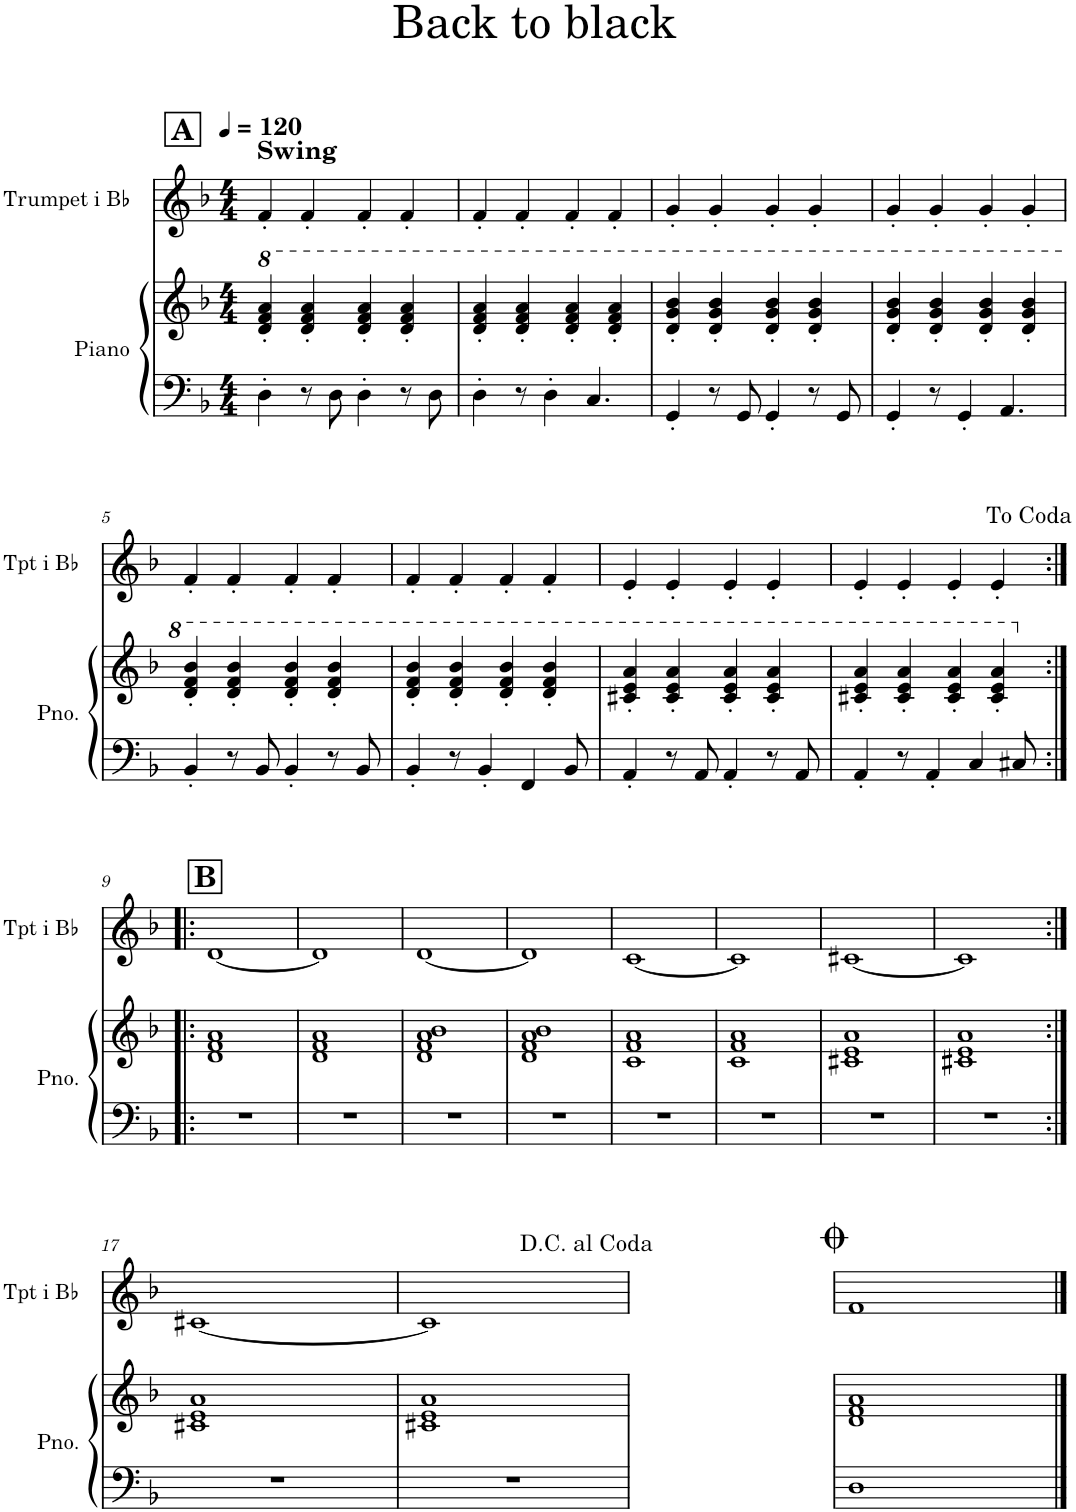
**kern	**kern	**kern	**kern	**kern	**kern	**kern
*part6	*part5	*part5	*part4	*part3	*part2	*part1
*staff7	*staff6	*staff5	*staff4	*staff3	*staff2	*staff1
*I"Tuba	*I"Piano	*	*I"Trombone	*I"Trombone	*I"Trumpet i Bb	*I"Alto Saxophone
*I'Tba.	*I'Pno.	*	*I'Tbn.	*I'Tbn.	*I'Tpt i Bb	*I'A. Sax.
*stria5	*	*	*stria5	*stria5	*	*stria5
*clefF4	*clefF4	*clefG2	*clefF4	*clefF4	*clefG2	*clefG2
*	*	*	*	*	*Trd1c2	*Trd5c9
*k[b-]	*k[b-]	*k[b-]	*k[b-]	*k[b-]	*k[b-]	*k[b-]
*M4/4	*M4/4	*M4/4	*M4/4	*M4/4	*M4/4	*M4/4
*MM120	*MM120	*MM120	*MM120	*MM120	*MM120	*MM120
*	*	*8va	*	*	*	*
!!LO:REH:place=s1:a:B:cj:fs=14:t=A
=1	=1	=1	=1	=1	=1	=1
!	!	!	!	!	!	!LO:TX:a:B:t=Swing
4DD'	4D'\	4dd/' 4ff/' 4aa/'	4D'	4A'	4f'/	4f'
8r	8r	4dd/' 4ff/' 4aa/'	4D'	4A'	4f'/	4f'
8DD	8D\	.	.	.	.	.
4DD'	4D'\	4dd/' 4ff/' 4aa/'	4D'	4A'	4f'/	4f'
8r	8r	4dd/' 4ff/' 4aa/'	4D'	4A'	4f'/	4f'
8DD	8D\	.	.	.	.	.
=2	=2	=2	=2	=2	=2	=2
4DD'	4D'\	4dd/' 4ff/' 4aa/'	4D'	4A'	4f'/	4f'
8r	8r	4dd/' 4ff/' 4aa/'	4D'	4A'	4f'/	4f'
4DD'	4D'\	.	.	.	.	.
.	.	4dd/' 4ff/' 4aa/'	4D'	4A'	4f'/	4f'
4.CC	4.C/	.	.	.	.	.
.	.	4dd/' 4ff/' 4aa/'	4D'	4A'	4f'/	4f'
=3	=3	=3	=3	=3	=3	=3
4GGG'	4GG'/	4dd/' 4gg/' 4bb-/'	4D'	4B-'	4g'/	4g'
8r	8r	4dd/' 4gg/' 4bb-/'	4D'	4B-'	4g'/	4g'
8GGG	8GG/	.	.	.	.	.
4GGG'	4GG'/	4dd/' 4gg/' 4bb-/'	4D'	4B-'	4g'/	4g'
8r	8r	4dd/' 4gg/' 4bb-/'	4D'	4B-'	4g'/	4g'
8GGG	8GG/	.	.	.	.	.
=4	=4	=4	=4	=4	=4	=4
4GGG'	4GG'/	4dd/' 4gg/' 4bb-/'	4D'	4B-'	4g'/	4g'
8r	8r	4dd/' 4gg/' 4bb-/'	4D'	4B-'	4g'/	4g'
4GGG'	4GG'/	.	.	.	.	.
.	.	4dd/' 4gg/' 4bb-/'	4D'	4B-'	4g'/	4g'
4.AAA	4.AA/	.	.	.	.	.
.	.	4dd/' 4gg/' 4bb-/'	4D'	4B-'	4g'/	4g'
!!LO:LB:g=z
=5	=5	=5	=5	=5	=5	=5
4BBB-'	4BB-'/	4dd/' 4ff/' 4bb-/'	4D'	4B-'	4f'/	4f'
8r	8r	4dd/' 4ff/' 4bb-/'	4D'	4B-'	4f'/	4f'
8BBB-	8BB-/	.	.	.	.	.
4BBB-'	4BB-'/	4dd/' 4ff/' 4bb-/'	4D'	4B-'	4f'/	4f'
8r	8r	4dd/' 4ff/' 4bb-/'	4D'	4B-'	4f'/	4f'
8BBB-	8BB-/	.	.	.	.	.
=6	=6	=6	=6	=6	=6	=6
4BBB-'	4BB-'/	4dd/' 4ff/' 4bb-/'	4D'	4B-'	4f'/	4f'
8r	8r	4dd/' 4ff/' 4bb-/'	4D'	4B-'	4f'/	4f'
4BBB-'	4BB-'/	.	.	.	.	.
.	.	4dd/' 4ff/' 4bb-/'	4D'	4B-'	4f'/	4f'
4FFF	4FF/	.	.	.	.	.
.	.	4dd/' 4ff/' 4bb-/'	4D'	4B-'	4f'/	4f'
8BBB-	8BB-/	.	.	.	.	.
=7	=7	=7	=7	=7	=7	=7
4AAA'	4AA'/	4cc#X/' 4ee/' 4aa/'	4C#X'	4A'	4e'/	4e'
8r	8r	4cc#/' 4ee/' 4aa/'	4C#'	4A'	4e'/	4e'
8AAA	8AA/	.	.	.	.	.
4AAA'	4AA'/	4cc#/' 4ee/' 4aa/'	4C#'	4A'	4e'/	4e'
8r	8r	4cc#/' 4ee/' 4aa/'	4C#'	4A'	4e'/	4e'
8AAA	8AA/	.	.	.	.	.
=8	=8	=8	=8	=8	=8	=8
4AAA'	4AA'/	4cc#X/' 4ee/' 4aa/'	4C#X'	4A'	4e'/	4e'
8r	8r	4cc#/' 4ee/' 4aa/'	4C#'	4A'	4e'/	4e'
4AAA	4AA'/	.	.	.	.	.
.	.	4cc#/' 4ee/' 4aa/'	4C#'	4A'	4e'/	4e'
4CC	4C/	.	.	.	.	.
.	.	4cc#/' 4ee/' 4aa/'	4C#'	4A'	4e'/	4e'
8CC#X	8C#X/	.	.	.	.	.
!!LO:LB:g=z
!!LO:REH:place=s1:a:B:cj:fs=14:t=B
=9:|!|:	=9:|!|:	=9:|!|:	=9:|!|:	=9:|!|:	=9:|!|:	=9:|!|:
*	*	*X8va	*	*	*	*
1DD	1r	1d 1f 1a	[1F	[1A	[1d	[1d
=10	=10	=10	=10	=10	=10	=10
1DD	1r	1d 1f 1a	1F]	1A]	1d]	1r
=11	=11	=11	=11	=11	=11	=11
1BBB-	1r	1d 1f 1a 1b-	[1F	[1A	[1d	[1d
=12	=12	=12	=12	=12	=12	=12
1BBB-	1r	1d 1f 1a 1b-	1F]	1A]	1d]	1d]
=13	=13	=13	=13	=13	=13	=13
1FF	1r	1c 1f 1a	[1F	[1A	[1c	[1c
=14	=14	=14	=14	=14	=14	=14
1FF	1r	1c 1f 1a	1F]	1A]	1c]	1c]
=15	=15	=15	=15	=15	=15	=15
1AA	1r	1c#X 1e 1a	[1E	[1A	[1c#X	[1c#X
=16	=16	=16	=16	=16	=16	=16
1AA	1r	1c#X 1e 1a	1E]	1A]	1c#]	1c#]
!!LO:LB:g=z
=17:|!	=17:|!	=17:|!	=17:|!	=17:|!	=17:|!	=17:|!
1AA	1r	1c#X 1e 1a	[1E	[1A	[1c#X	[1c#X
=18	=18	=18	=18	=18	=18	=18
1AA	1r	1c#X 1e 1a	1E]	1A]	1c#]	1c#]
=19	=19	=19	=19	=19	=19	=19
1ryy	1ryy	1ryy	1ryy	1ryy	1ryy	1r
=20	=20	=20	=20	=20	=20	=20
1DD	1D	1d 1f 1a	1D	1A	1f	1f
==	==	==	==	==	==	==
*-	*-	*-	*-	*-	*-	*-
